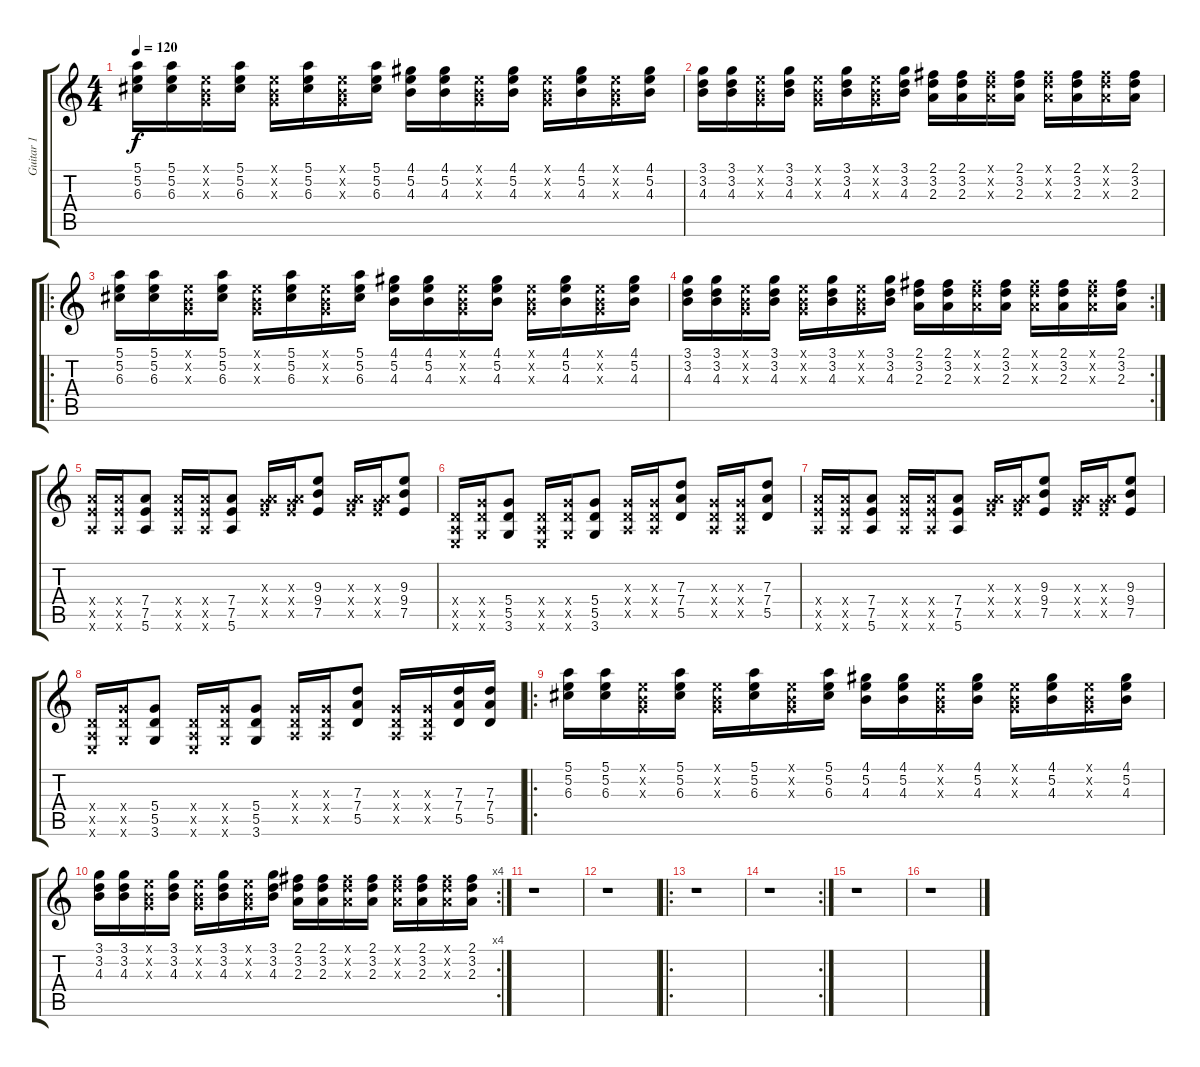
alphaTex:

\track ("Guitar 1" "Guitar 1") {instrument electricguitarclean}
\staff {score tabs}
\tuning (E4 B3 G3 D3 A2 E2) {hide}
\ts (4 4)
\tempo 120
\clef g2
\ks c
(5.1 5.2 6.3).16{dy f instrument electricguitarclean} (5.1 5.2 6.3).16 (0.1{x} 0.2{x} 0.3{x}).16 (5.1 5.2 6.3).16 (0.1{x} 0.2{x} 0.3{x}).16 (5.1 5.2 6.3).16 (0.1{x} 0.2{x} 0.3{x}).16 (5.1 5.2 6.3).16 (4.1 5.2 4.3).16 (4.1 5.2 4.3).16 (0.1{x} 0.2{x} 0.3{x}).16 (4.1 5.2 4.3).16 (0.1{x} 0.2{x} 0.3{x}).16 (4.1 5.2 4.3).16 (0.1{x} 0.2{x} 0.3{x}).16 (4.1 5.2 4.3).16 |
(3.1 3.2 4.3).16 (3.1 3.2 4.3).16 (0.1{x} 0.2{x} 0.3{x}).16 (3.1 3.2 4.3).16 (0.1{x} 0.2{x} 0.3{x}).16 (3.1 3.2 4.3).16 (0.1{x} 0.2{x} 0.3{x}).16 (3.1 3.2 4.3).16 (2.1 3.2 2.3).16 (2.1 3.2 2.3).16 (2.1{x} 3.2{x} 2.3{x}).16 (2.1 3.2 2.3).16 (2.1{x} 3.2{x} 2.3{x}).16 (2.1 3.2 2.3).16 (2.1{x} 3.2{x} 2.3{x}).16 (2.1 3.2 2.3).16 |
\ro
(5.1 5.2 6.3).16 (5.1 5.2 6.3).16 (0.1{x} 0.2{x} 0.3{x}).16 (5.1 5.2 6.3).16 (0.1{x} 0.2{x} 0.3{x}).16 (5.1 5.2 6.3).16 (0.1{x} 0.2{x} 0.3{x}).16 (5.1 5.2 6.3).16 (4.1 5.2 4.3).16 (4.1 5.2 4.3).16 (0.1{x} 0.2{x} 0.3{x}).16 (4.1 5.2 4.3).16 (0.1{x} 0.2{x} 0.3{x}).16 (4.1 5.2 4.3).16 (0.1{x} 0.2{x} 0.3{x}).16 (4.1 5.2 4.3).16 |
\rc 2
(3.1 3.2 4.3).16 (3.1 3.2 4.3).16 (0.1{x} 0.2{x} 0.3{x}).16 (3.1 3.2 4.3).16 (0.1{x} 0.2{x} 0.3{x}).16 (3.1 3.2 4.3).16 (0.1{x} 0.2{x} 0.3{x}).16 (3.1 3.2 4.3).16 (2.1 3.2 2.3).16 (2.1 3.2 2.3).16 (2.1{x} 3.2{x} 2.3{x}).16 (2.1 3.2 2.3).16 (2.1{x} 3.2{x} 2.3{x}).16 (2.1 3.2 2.3).16 (2.1{x} 3.2{x} 2.3{x}).16 (2.1 3.2 2.3).16 |
(7.4{x} 7.5{x} 5.6{x}).16 (7.4{x} 7.5{x} 5.6{x}).16 (7.4 7.5 5.6).8 (7.4{x} 7.5{x} 5.6{x}).16 (7.4{x} 7.5{x} 5.6{x}).16 (7.4 7.5 5.6).8 (0.3{x} 7.4{x} 7.5{x}).16 (0.3{x} 7.4{x} 7.5{x}).16 (9.3 9.4 7.5).8 (0.3{x} 7.4{x} 7.5{x}).16 (0.3{x} 7.4{x} 7.5{x}).16 (9.3 9.4 7.5).8 |
(0.4{x} 0.5{x} 0.6{x}).16 (5.4{x} 5.5{x} 3.6{x}).16 (5.4 5.5 3.6).8 (0.4{x} 0.5{x} 0.6{x}).16 (5.4{x} 5.5{x} 3.6{x}).16 (5.4 5.5 3.6).8 (0.3{x} 0.4{x} 0.5{x}).16 (0.3{x} 0.4{x} 0.5{x}).16 (7.3 7.4 5.5).8 (0.3{x} 0.4{x} 0.5{x}).16 (0.3{x} 0.4{x} 0.5{x}).16 (7.3 7.4 5.5).8 |
(7.4{x} 7.5{x} 5.6{x}).16 (7.4{x} 7.5{x} 5.6{x}).16 (7.4 7.5 5.6).8 (7.4{x} 7.5{x} 5.6{x}).16 (7.4{x} 7.5{x} 5.6{x}).16 (7.4 7.5 5.6).8 (0.3{x} 7.4{x} 7.5{x}).16 (0.3{x} 7.4{x} 7.5{x}).16 (9.3 9.4 7.5).8 (0.3{x} 7.4{x} 7.5{x}).16 (0.3{x} 7.4{x} 7.5{x}).16 (9.3 9.4 7.5).8 |
(0.4{x} 0.5{x} 0.6{x}).16 (5.4{x} 5.5{x} 3.6{x}).16 (5.4 5.5 3.6).8 (0.4{x} 0.5{x} 0.6{x}).16 (5.4{x} 5.5{x} 3.6{x}).16 (5.4 5.5 3.6).8 (0.3{x} 0.4{x} 0.5{x}).16 (0.3{x} 0.4{x} 0.5{x}).16 (7.3 7.4 5.5).8 (0.3{x} 0.4{x} 0.5{x}).16 (0.3{x} 0.4{x} 0.5{x}).16 (7.3 7.4 5.5).16 (7.3 7.4 5.5).16 |
\ro
(5.1 5.2 6.3).16 (5.1 5.2 6.3).16 (0.1{x} 0.2{x} 0.3{x}).16 (5.1 5.2 6.3).16 (0.1{x} 0.2{x} 0.3{x}).16 (5.1 5.2 6.3).16 (0.1{x} 0.2{x} 0.3{x}).16 (5.1 5.2 6.3).16 (4.1 5.2 4.3).16 (4.1 5.2 4.3).16 (0.1{x} 0.2{x} 0.3{x}).16 (4.1 5.2 4.3).16 (0.1{x} 0.2{x} 0.3{x}).16 (4.1 5.2 4.3).16 (0.1{x} 0.2{x} 0.3{x}).16 (4.1 5.2 4.3).16 |
\rc 4
(3.1 3.2 4.3).16 (3.1 3.2 4.3).16 (0.1{x} 0.2{x} 0.3{x}).16 (3.1 3.2 4.3).16 (0.1{x} 0.2{x} 0.3{x}).16 (3.1 3.2 4.3).16 (0.1{x} 0.2{x} 0.3{x}).16 (3.1 3.2 4.3).16 (2.1 3.2 2.3).16 (2.1 3.2 2.3).16 (2.1{x} 3.2{x} 2.3{x}).16 (2.1 3.2 2.3).16 (2.1{x} 3.2{x} 2.3{x}).16 (2.1 3.2 2.3).16 (2.1{x} 3.2{x} 2.3{x}).16 (2.1 3.2 2.3).16 |
r.1 |
r.1 |
\ro
r.1 |
\rc 2
r.1 |
r.1 |
r.1
